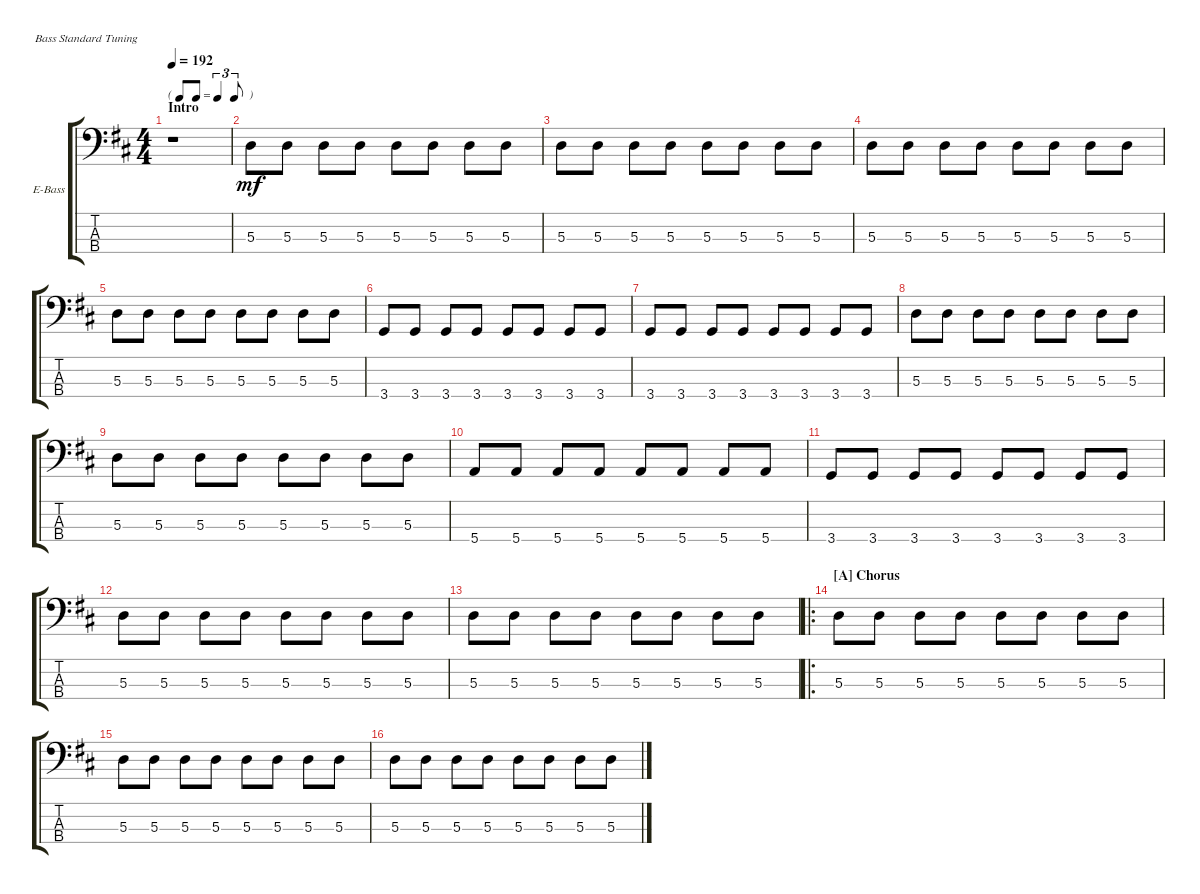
\defaultSystemsLayout 4
\bracketExtendMode groupsimilarinstruments
\firstSystemTrackNameOrientation horizontal
\otherSystemsTrackNameOrientation horizontal
\track ("Electric Bass" "E-Bass") {instrument electricbassfinger}
\staff {score tabs}
\tuning (G2 D2 A1 E1)
\ts (4 4)
\tf triplet8th
\section ("" "Intro")
\tempo 192
\clef f4
\ks d
r.1{dy mf instrument electricbassfinger} |
5.3.8 5.3.8 5.3.8 5.3.8 5.3.8 5.3.8 5.3.8 5.3.8 |
5.3.8 5.3.8 5.3.8 5.3.8 5.3.8 5.3.8 5.3.8 5.3.8 |
5.3.8 5.3.8 5.3.8 5.3.8 5.3.8 5.3.8 5.3.8 5.3.8 |
5.3.8 5.3.8 5.3.8 5.3.8 5.3.8 5.3.8 5.3.8 5.3.8 |
3.4.8 3.4.8 3.4.8 3.4.8 3.4.8 3.4.8 3.4.8 3.4.8 |
3.4.8 3.4.8 3.4.8 3.4.8 3.4.8 3.4.8 3.4.8 3.4.8 |
5.3.8 5.3.8 5.3.8 5.3.8 5.3.8 5.3.8 5.3.8 5.3.8 |
5.3.8 5.3.8 5.3.8 5.3.8 5.3.8 5.3.8 5.3.8 5.3.8 |
5.4.8 5.4.8 5.4.8 5.4.8 5.4.8 5.4.8 5.4.8 5.4.8 |
3.4.8 3.4.8 3.4.8 3.4.8 3.4.8 3.4.8 3.4.8 3.4.8 |
5.3.8 5.3.8 5.3.8 5.3.8 5.3.8 5.3.8 5.3.8 5.3.8 |
5.3.8 5.3.8 5.3.8 5.3.8 5.3.8 5.3.8 5.3.8 5.3.8 |
\ro
\section ("A" "Chorus")
5.3.8 5.3.8 5.3.8 5.3.8 5.3.8 5.3.8 5.3.8 5.3.8 |
5.3.8 5.3.8 5.3.8 5.3.8 5.3.8 5.3.8 5.3.8 5.3.8 |
5.3.8 5.3.8 5.3.8 5.3.8 5.3.8 5.3.8 5.3.8 5.3.8
